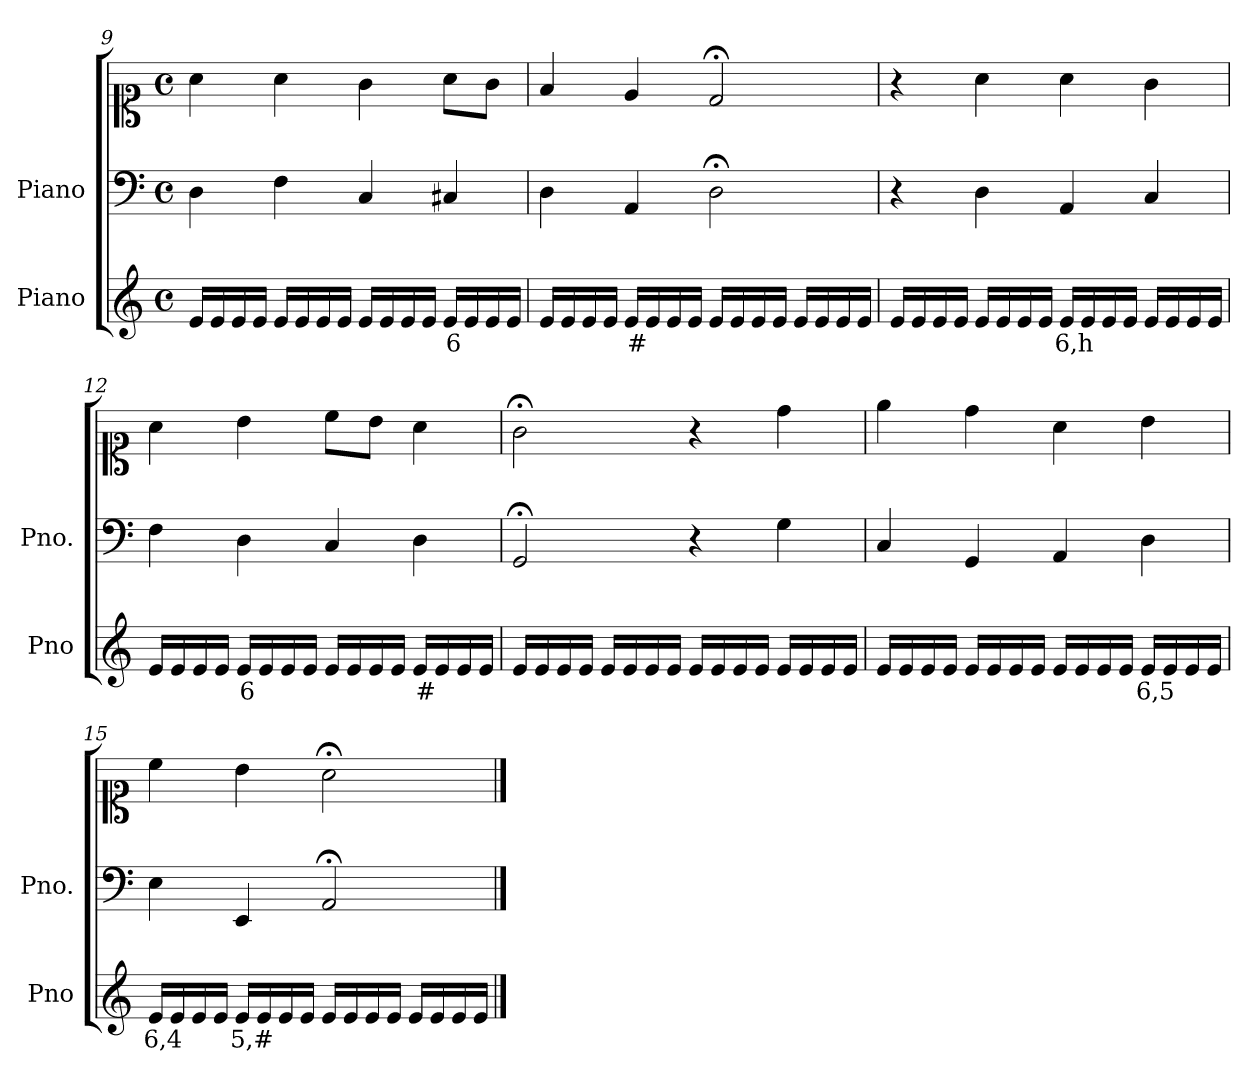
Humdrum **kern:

**kern	**text	**kern	**kern
*part2	*part2	*part1	*part1
*staff3	*staff3	*staff2	*staff1
*I"Piano	*	*I"Piano	*
*I'Pno	*	*I'Pno.	*
*clefG2	*	*clefF4	*clefC1
*k[]	*	*k[]	*k[]
*M4/4	*	*M4/4	*M4/4
*met(c)	*	*met(c)	*met(c)
=9	=9	=9	=9
16e/LL	.	4D\	4a\
16e/	.	.	.
16e/	.	.	.
16e/JJ	.	.	.
16e/LL	.	4F\	4a\
16e/	.	.	.
16e/	.	.	.
16e/JJ	.	.	.
16e/LL	.	4C/	4g\
16e/	.	.	.
16e/	.	.	.
16e/JJ	.	.	.
!	!LO:LY:b	!	!
16e/LL	6	4C#X/	8a\L
16e/	.	.	.
16e/	.	.	8g\J
16e/JJ	.	.	.
=10	=10	=10	=10
16e/LL	.	4D\	4f/
16e/	.	.	.
16e/	.	.	.
16e/JJ	.	.	.
!	!LO:LY:b	!	!
16e/LL	#	4AA/	4e/
16e/	.	.	.
16e/	.	.	.
16e/JJ	.	.	.
16e/LL	.	2D;<\	2d;</
16e/	.	.	.
16e/	.	.	.
16e/JJ	.	.	.
16e/LL	.	.	.
16e/	.	.	.
16e/	.	.	.
16e/JJ	.	.	.
=11	=11	=11	=11
16e/LL	.	4r	4r
16e/	.	.	.
16e/	.	.	.
16e/JJ	.	.	.
16e/LL	.	4D\	4a\
16e/	.	.	.
16e/	.	.	.
16e/JJ	.	.	.
!	!LO:LY:b	!	!
16e/LL	6,h	4AA/	4a\
16e/	.	.	.
16e/	.	.	.
16e/JJ	.	.	.
16e/LL	.	4C/	4g\
16e/	.	.	.
16e/	.	.	.
16e/JJ	.	.	.
=12	=12	=12	=12
16e/LL	.	4F\	4a\
16e/	.	.	.
16e/	.	.	.
16e/JJ	.	.	.
!	!LO:LY:b	!	!
16e/LL	6	4D\	4b\
16e/	.	.	.
16e/	.	.	.
16e/JJ	.	.	.
16e/LL	.	4C/	8cc\L
16e/	.	.	.
16e/	.	.	8b\J
16e/JJ	.	.	.
!	!LO:LY:b	!	!
16e/LL	#	4D\	4a\
16e/	.	.	.
16e/	.	.	.
16e/JJ	.	.	.
=13	=13	=13	=13
16e/LL	.	2GG;</	2g;<\
16e/	.	.	.
16e/	.	.	.
16e/JJ	.	.	.
16e/LL	.	.	.
16e/	.	.	.
16e/	.	.	.
16e/JJ	.	.	.
16e/LL	.	4r	4r
16e/	.	.	.
16e/	.	.	.
16e/JJ	.	.	.
16e/LL	.	4G\	4dd\
16e/	.	.	.
16e/	.	.	.
16e/JJ	.	.	.
=14	=14	=14	=14
16e/LL	.	4C/	4ee\
16e/	.	.	.
16e/	.	.	.
16e/JJ	.	.	.
16e/LL	.	4GG/	4dd\
16e/	.	.	.
16e/	.	.	.
16e/JJ	.	.	.
16e/LL	.	4AA/	4a\
16e/	.	.	.
16e/	.	.	.
16e/JJ	.	.	.
!	!LO:LY:b	!	!
16e/LL	6,5	4D\	4b\
16e/	.	.	.
16e/	.	.	.
16e/JJ	.	.	.
=15	=15	=15	=15
!	!LO:LY:b	!	!
16e/LL	6,4	4E\	4cc\
16e/	.	.	.
16e/	.	.	.
16e/JJ	.	.	.
!	!LO:LY:b	!	!
16e/LL	5,#	4EE/	4b\
16e/	.	.	.
16e/	.	.	.
16e/JJ	.	.	.
16e/LL	.	2AA;</	2a;<\
16e/	.	.	.
16e/	.	.	.
16e/JJ	.	.	.
16e/LL	.	.	.
16e/	.	.	.
16e/	.	.	.
16e/JJ	.	.	.
==	==	==	==
*-	*-	*-	*-
